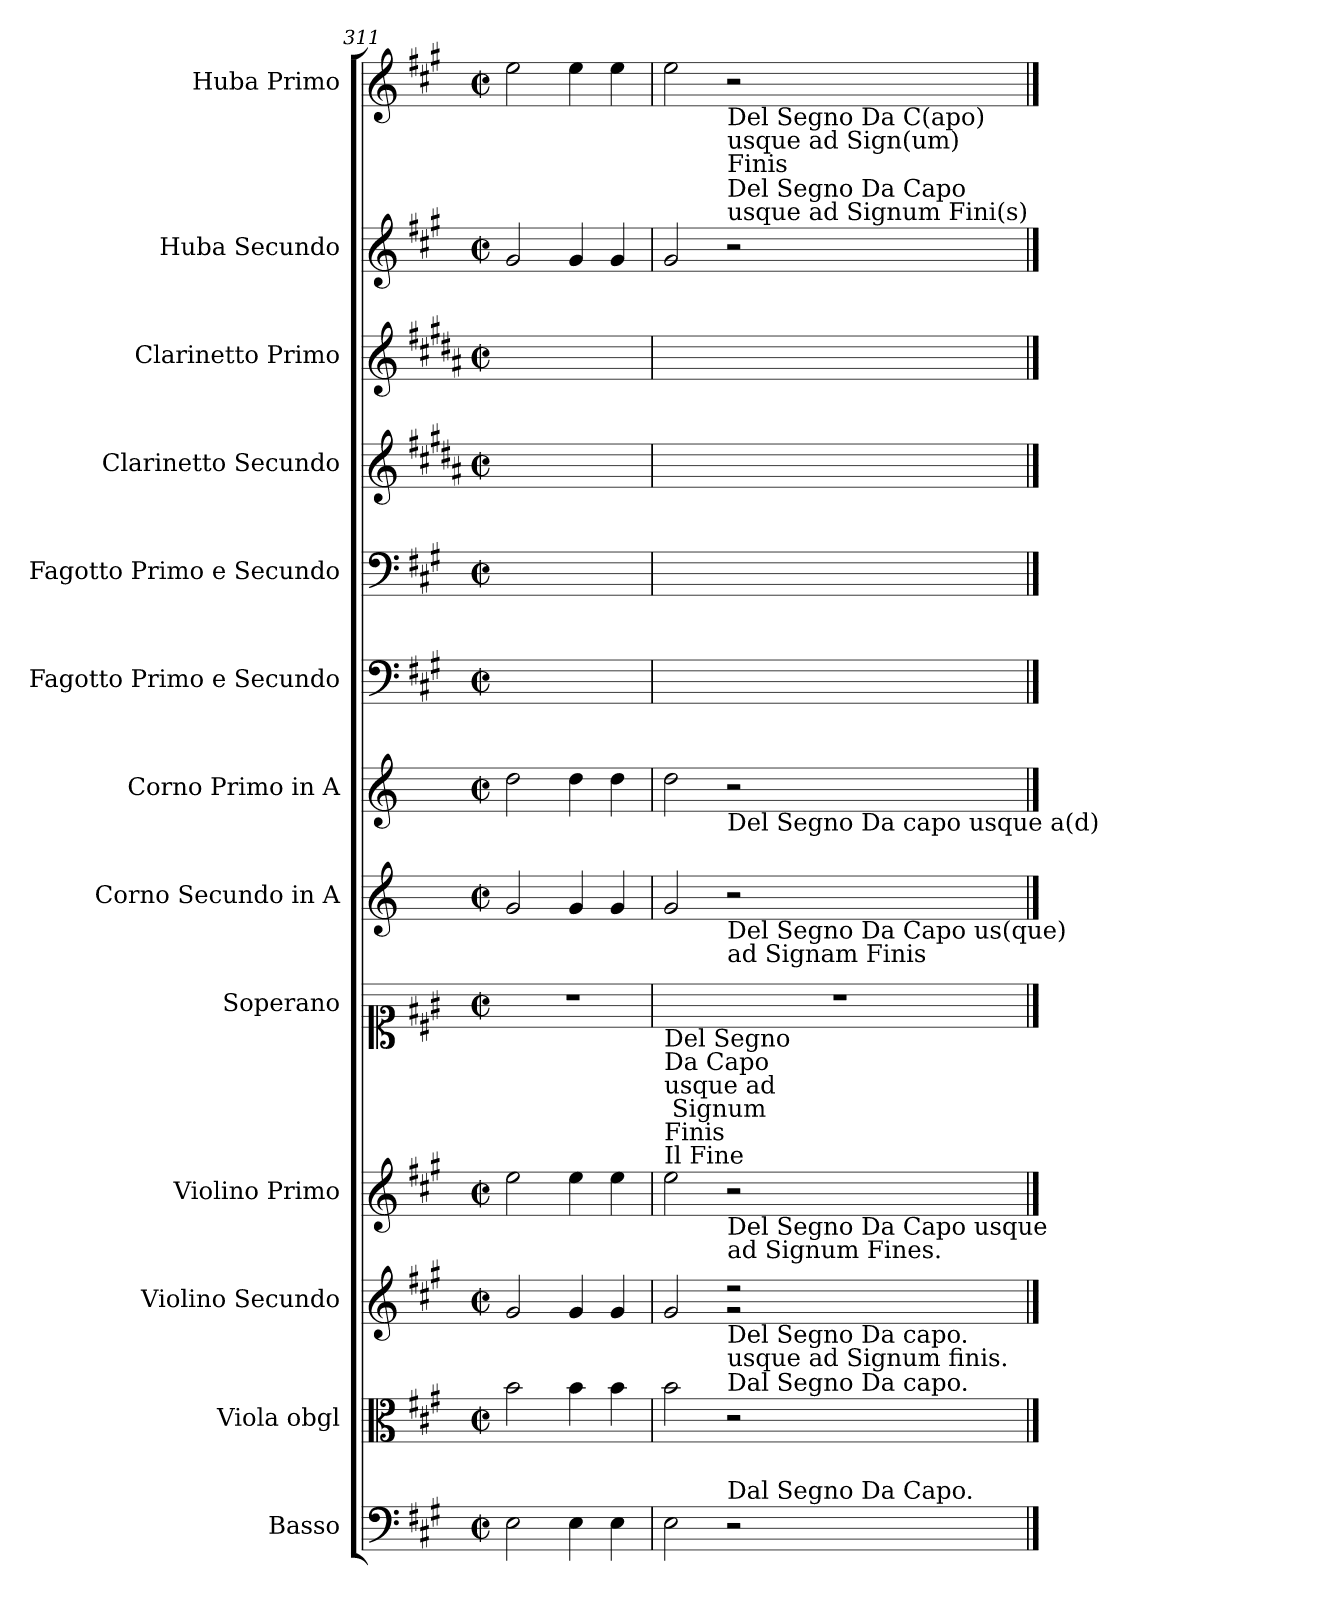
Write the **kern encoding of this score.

**kern	**kern	**kern	**kern	**kern	**kern	**kern	**kern	**kern	**kern	**kern	**kern	**kern
*part13	*part12	*part11	*part10	*part9	*part8	*part7	*part6	*part5	*part4	*part3	*part2	*part1
*staff13	*staff12	*staff11	*staff10	*staff9	*staff8	*staff7	*staff6	*staff5	*staff4	*staff3	*staff2	*staff1
*I"Basso	*I"Viola obgl	*I"Violino Secundo	*I"Violino Primo	*I"Soperano	*I"Corno Secundo in A	*I"Corno Primo in A	*I"Fagotto Primo e Secundo	*I"Fagotto Primo e Secundo	*I"Clarinetto Secundo	*I"Clarinetto Primo	*I"Huba Secundo	*I"Huba Primo
*I'b	*I'vla	*	*I'vl I	*I'S	*	*I'cor I in A	*	*	*	*I'cl I	*	*
*clefF4	*clefC3	*clefG2	*clefG2	*clefC1	*clefG2	*clefG2	*clefF4	*clefF4	*clefG2	*clefG2	*clefG2	*clefG2
*	*	*	*	*	*ITrd2c3	*ITrd2c3	*	*	*ITrd1c2	*ITrd1c2	*	*
*k[f#c#g#]	*k[f#c#g#]	*k[f#c#g#]	*k[f#c#g#]	*k[f#c#g#]	*k[f#c#g#]	*k[f#c#g#]	*k[f#c#g#]	*k[f#c#g#]	*k[f#c#g#]	*k[f#c#g#]	*k[f#c#g#]	*k[f#c#g#]
*M2/2	*M2/2	*M2/2	*M2/2	*M2/2	*M2/2	*M2/2	*M2/2	*M2/2	*M2/2	*M2/2	*M2/2	*M2/2
*met(c|)	*met(c|)	*met(c|)	*met(c|)	*met(c|)	*met(c|)	*met(c|)	*met(c|)	*met(c|)	*met(c|)	*met(c|)	*met(c|)	*met(c|)
=311	=311	=311	=311	=311	=311	=311	=311	=311	=311	=311	=311	=311
2E\	2b\	2g#/	2ee\	1r	2e/	2b\	2E\yy	2E\yy	1ryy	1ryy	2g#/	2ee\
4E\	4b\	4g#/	4ee\	.	4e/	4b\	4E\yy	4E\yy	.	.	4g#/	4ee\
4E\	4b\	4g#/	4ee\	.	4e/	4b\	4E\yy	4E\yy	.	.	4g#/	4ee\
=312	=312	=312	=312	=312	=312	=312	=312	=312	=312	=312	=312	=312
*	*	*^	*	*	*	*	*	*	*	*	*	*
!	!	!	!	!	!LO:TX:b:t=Del Segno\nDa Capo\nusque ad\n Signum\nFinis\nIl Fine	!	!	!	!	!	!	!	!
2E\	2b\	2g#/	2ryy	2ee\	1r	2e/	2b\	2E\yy	2E\yy	1ryy	1ryy	2g#/	2ee\
!	!	!	!	!	!	!	!	!	!	!	!	!	!LO:TX:b:t=Del Segno Da C(apo)\nusque ad Sign(um)\nFinis
!	!	!	!	!	!	!	!	!	!	!	!	!LO:TX:a:t=Del Segno Da Capo\nusque ad Signum Fini(s)	!
!	!	!	!	!	!	!	!LO:TX:b:t=Del Segno Da capo usque a(d)	!	!	!	!	!	!
!	!	!	!	!	!	!LO:TX:b:t=Del Segno Da Capo us(que)\nad Signam Finis	!	!	!	!	!	!	!
!	!	!	!	!LO:TX:b:t=Del Segno Da Capo usque\nad Signum Fines.	!	!	!	!	!	!	!	!	!
!	!	!LO:TX:b:t=Del Segno Da capo.\nusque ad Signum finis.	!	!	!	!	!	!	!	!	!	!	!
!	!LO:TX:a:t=Dal Segno Da capo.	!	!	!	!	!	!	!	!	!	!	!	!
!LO:TX:a:t=Dal Segno Da Capo.	!	!	!	!	!	!	!	!	!	!	!	!	!
2r	2r	2r	2r	2r	.	2r	2r	2ryy	2ryy	.	.	2r	2r
*	*	*v	*v	*	*	*	*	*	*	*	*	*	*
==	==	==	==	==	==	==	==	==	==	==	==	==
*-	*-	*-	*-	*-	*-	*-	*-	*-	*-	*-	*-	*-
